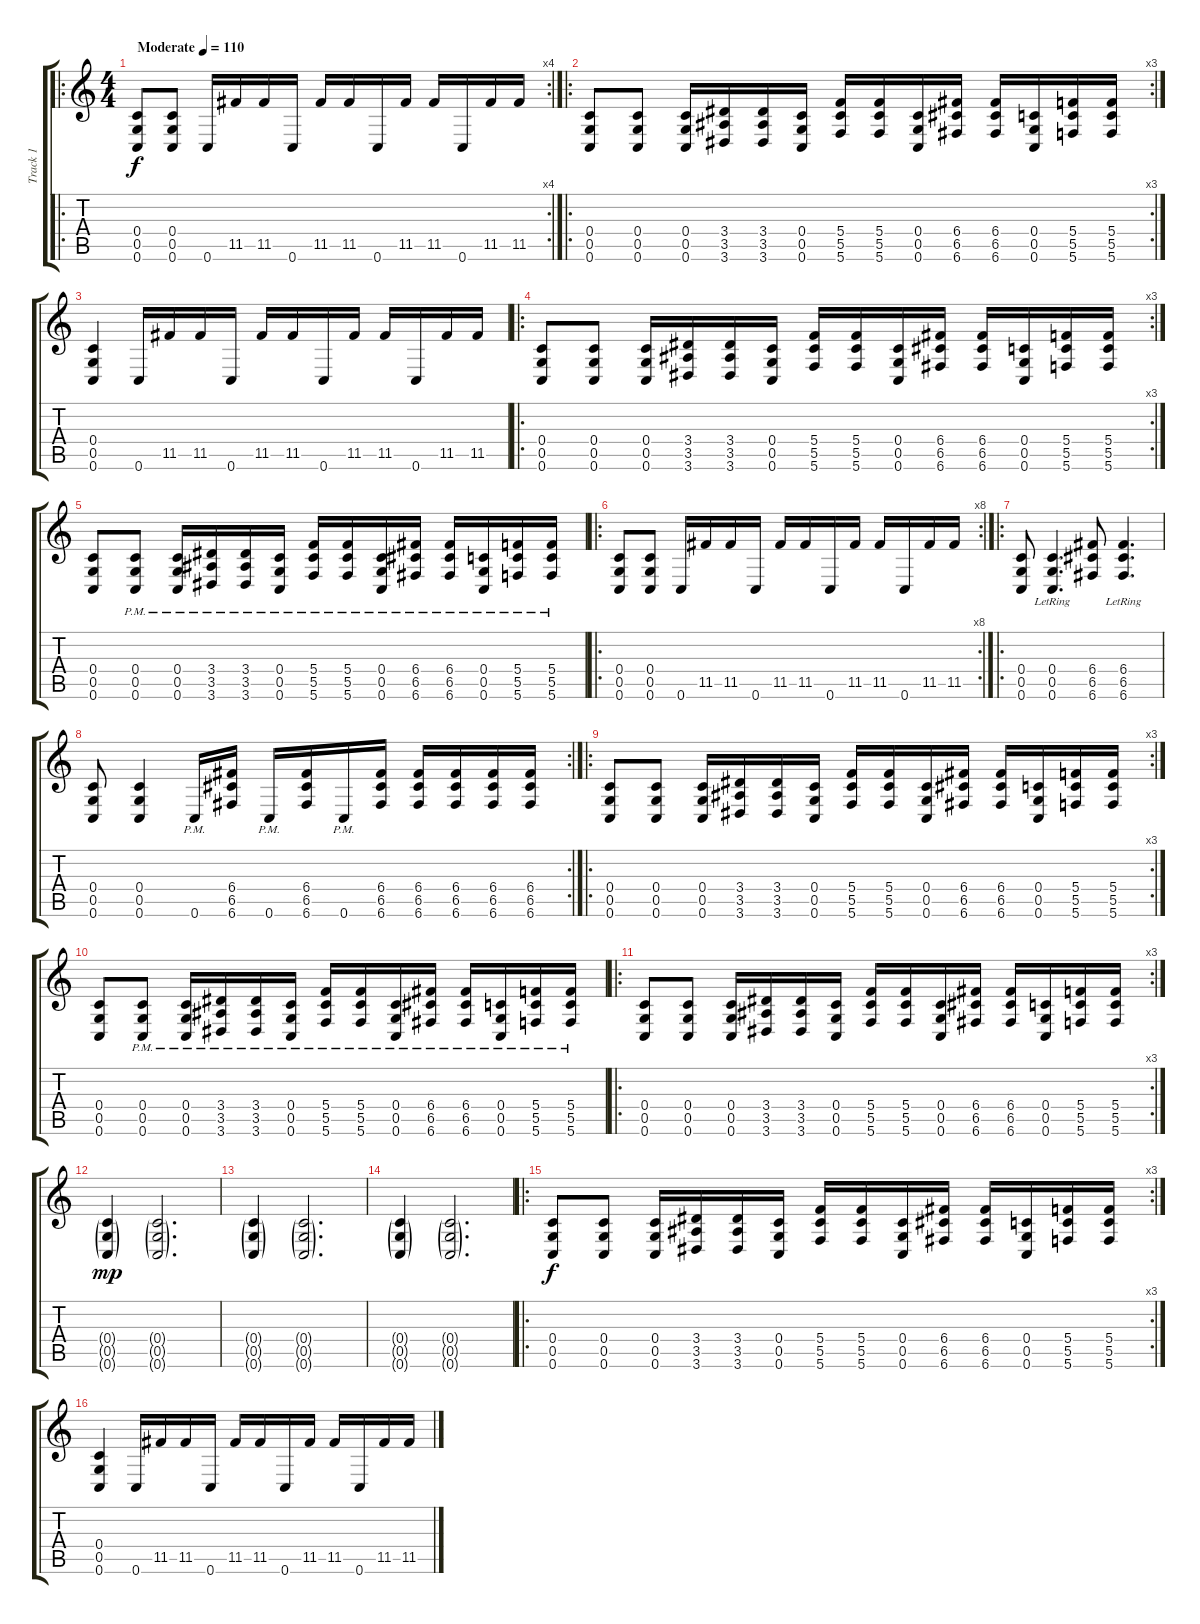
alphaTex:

\track ("Track 1" "Track 1") {instrument distortionguitar}
\staff {score tabs}
\tuning (E4 C4 G3 C3 G2 C2) {hide}
\ro
\rc 4
\ts (4 4)
\tempo (110 "Moderate")
\clef g2
\ks c
(0.4 0.5 0.6).8{dy f instrument distortionguitar} (0.4 0.5 0.6).8 0.6.16 11.5.16 11.5.16 0.6.16 11.5.16 11.5.16 0.6.16 11.5.16 11.5.16 0.6.16 11.5.16 11.5.16 |
\ro
\rc 3
(0.4 0.5 0.6).8 (0.4 0.5 0.6).8 (0.4 0.5 0.6).16 (3.4 3.5 3.6).16 (3.4 3.5 3.6).16 (0.4 0.5 0.6).16 (5.4 5.5 5.6).16 (5.4 5.5 5.6).16 (0.4 0.5 0.6).16 (6.4 6.5 6.6).16 (6.4 6.5 6.6).16 (0.4 0.5 0.6).16 (5.4 5.5 5.6).16 (5.4 5.5 5.6).16 |
(0.4 0.5 0.6).4 0.6.16 11.5.16 11.5.16 0.6.16 11.5.16 11.5.16 0.6.16 11.5.16 11.5.16 0.6.16 11.5.16 11.5.16 |
\ro
\rc 3
(0.4 0.5 0.6).8 (0.4 0.5 0.6).8 (0.4 0.5 0.6).16 (3.4 3.5 3.6).16 (3.4 3.5 3.6).16 (0.4 0.5 0.6).16 (5.4 5.5 5.6).16 (5.4 5.5 5.6).16 (0.4 0.5 0.6).16 (6.4 6.5 6.6).16 (6.4 6.5 6.6).16 (0.4 0.5 0.6).16 (5.4 5.5 5.6).16 (5.4 5.5 5.6).16 |
(0.4 0.5 0.6).8 (0.4{pm} 0.5{pm} 0.6{pm}).8 (0.4{pm} 0.5{pm} 0.6{pm}).16 (3.4{pm} 3.5{pm} 3.6{pm}).16 (3.4{pm} 3.5{pm} 3.6{pm}).16 (0.4{pm} 0.5{pm} 0.6{pm}).16 (5.4{pm} 5.5{pm} 5.6{pm}).16 (5.4{pm} 5.5{pm} 5.6{pm}).16 (0.4{pm} 0.5{pm} 0.6{pm}).16 (6.4{pm} 6.5{pm} 6.6{pm}).16 (6.4{pm} 6.5{pm} 6.6{pm}).16 (0.4{pm} 0.5{pm} 0.6{pm}).16 (5.4{pm} 5.5{pm} 5.6{pm}).16 (5.4{pm} 5.5{pm} 5.6{pm}).16 |
\ro
\rc 8
(0.4 0.5 0.6).8 (0.4 0.5 0.6).8 0.6.16 11.5.16 11.5.16 0.6.16 11.5.16 11.5.16 0.6.16 11.5.16 11.5.16 0.6.16 11.5.16 11.5.16 |
\ro
(0.4 0.5 0.6).8 (0.4{lr} 0.5{lr} 0.6{lr}).4{d} (6.4 6.5 6.6).8 (6.4{lr} 6.5{lr} 6.6{lr}).4{d} |
\rc 2
(0.4 0.5 0.6).8 (0.4 0.5 0.6).4 0.6{pm}.16 (6.4 6.5 6.6).16 0.6{pm}.16 (6.4 6.5 6.6).16 0.6{pm}.16 (6.4 6.5 6.6).16 (6.4 6.5 6.6).16 (6.4 6.5 6.6).16 (6.4 6.5 6.6).16 (6.4 6.5 6.6).16 |
\ro
\rc 3
(0.4 0.5 0.6).8 (0.4 0.5 0.6).8 (0.4 0.5 0.6).16 (3.4 3.5 3.6).16 (3.4 3.5 3.6).16 (0.4 0.5 0.6).16 (5.4 5.5 5.6).16 (5.4 5.5 5.6).16 (0.4 0.5 0.6).16 (6.4 6.5 6.6).16 (6.4 6.5 6.6).16 (0.4 0.5 0.6).16 (5.4 5.5 5.6).16 (5.4 5.5 5.6).16 |
(0.4 0.5 0.6).8 (0.4{pm} 0.5{pm} 0.6{pm}).8 (0.4{pm} 0.5{pm} 0.6{pm}).16 (3.4{pm} 3.5{pm} 3.6{pm}).16 (3.4{pm} 3.5{pm} 3.6{pm}).16 (0.4{pm} 0.5{pm} 0.6{pm}).16 (5.4{pm} 5.5{pm} 5.6{pm}).16 (5.4{pm} 5.5{pm} 5.6{pm}).16 (0.4{pm} 0.5{pm} 0.6{pm}).16 (6.4{pm} 6.5{pm} 6.6{pm}).16 (6.4{pm} 6.5{pm} 6.6{pm}).16 (0.4{pm} 0.5{pm} 0.6{pm}).16 (5.4{pm} 5.5{pm} 5.6{pm}).16 (5.4{pm} 5.5{pm} 5.6{pm}).16 |
\ro
\rc 3
(0.4 0.5 0.6).8 (0.4 0.5 0.6).8 (0.4 0.5 0.6).16 (3.4 3.5 3.6).16 (3.4 3.5 3.6).16 (0.4 0.5 0.6).16 (5.4 5.5 5.6).16 (5.4 5.5 5.6).16 (0.4 0.5 0.6).16 (6.4 6.5 6.6).16 (6.4 6.5 6.6).16 (0.4 0.5 0.6).16 (5.4 5.5 5.6).16 (5.4 5.5 5.6).16 |
(0.4{g} 0.5{g} 0.6{g}).4{dy mp} (0.4{g} 0.5{g} 0.6{g}).2{d} |
(0.4{g} 0.5{g} 0.6{g}).4 (0.4{g} 0.5{g} 0.6{g}).2{d} |
(0.4{g} 0.5{g} 0.6{g}).4 (0.4{g} 0.5{g} 0.6{g}).2{d} |
\ro
\rc 3
(0.4 0.5 0.6).8{dy f} (0.4 0.5 0.6).8 (0.4 0.5 0.6).16 (3.4 3.5 3.6).16 (3.4 3.5 3.6).16 (0.4 0.5 0.6).16 (5.4 5.5 5.6).16 (5.4 5.5 5.6).16 (0.4 0.5 0.6).16 (6.4 6.5 6.6).16 (6.4 6.5 6.6).16 (0.4 0.5 0.6).16 (5.4 5.5 5.6).16 (5.4 5.5 5.6).16 |
(0.4 0.5 0.6).4 0.6.16 11.5.16 11.5.16 0.6.16 11.5.16 11.5.16 0.6.16 11.5.16 11.5.16 0.6.16 11.5.16 11.5.16
